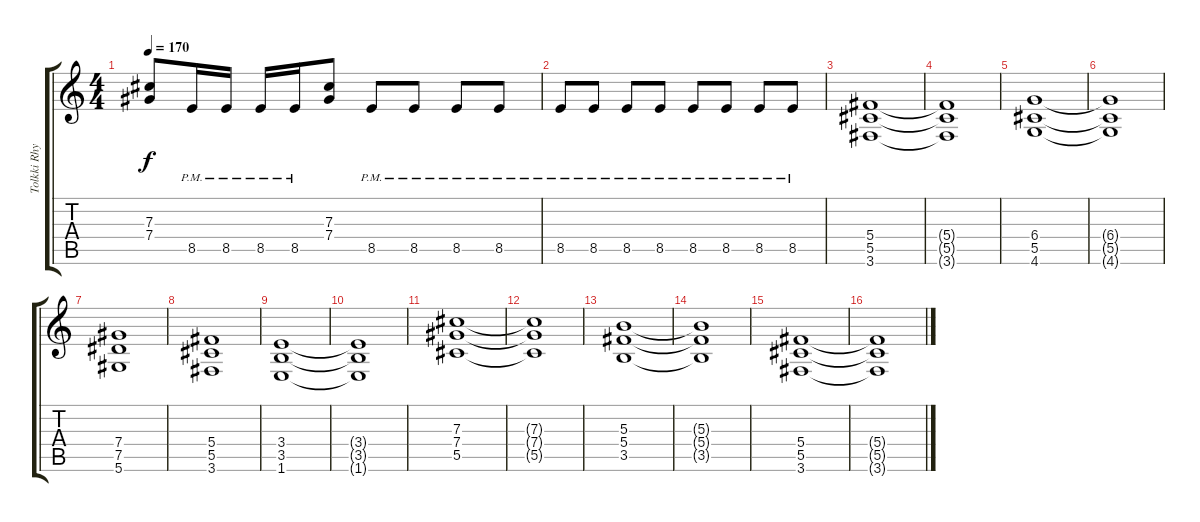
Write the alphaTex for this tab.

\track ("Tolkki Rhythm" "Tolkki Rhy") {instrument distortionguitar}
\staff {score tabs}
\tuning (Eb4 Bb3 Gb3 Db3 Ab2 Eb2) {hide}
\ts (4 4)
\tempo 170
\clef g2
\ks c
(7.3 7.4).8{dy f} 8.5{pm}.16 8.5{pm}.16 8.5{pm}.16 8.5{pm}.16 (7.3 7.4).8 8.5{pm}.8 8.5{pm}.8 8.5{pm}.8 8.5{pm}.8 |
8.5{pm}.8 8.5{pm}.8 8.5{pm}.8 8.5{pm}.8 8.5{pm}.8 8.5{pm}.8 8.5{pm}.8 8.5{pm}.8 |
(5.4 5.5 3.6).1 |
(5.4{t} 5.5{t} 3.6{t}).1 |
(6.4 5.5 4.6).1 |
(6.4{t} 5.5{t} 4.6{t}).1 |
(7.4 7.5 5.6).1 |
(5.4 5.5 3.6).1 |
(3.4 3.5 1.6).1 |
(3.4{t} 3.5{t} 1.6{t}).1 |
(7.3 7.4 5.5).1 |
(7.3{t} 7.4{t} 5.5{t}).1 |
(5.3 5.4 3.5).1 |
(5.3{t} 5.4{t} 3.5{t}).1 |
(5.4 5.5 3.6).1 |
(5.4{t} 5.5{t} 3.6{t}).1
